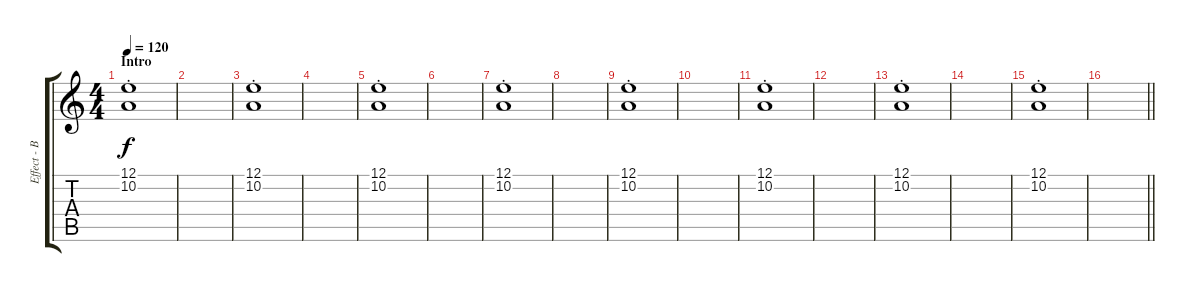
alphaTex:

\track ("Effect - Bells" "Effect - B") {instrument tubularbells}
\staff {score tabs}
\tuning (E4 B3 G3 D3 A2 E2) {hide}
\ts (4 4)
\section ("" "Intro")
\tempo 120
\clef g2
\ks c
(12.1{st} 10.2{st}).1{dy f volume 12 instrument tubularbells} |
|
(12.1{st} 10.2{st}).1 |
|
(12.1{st} 10.2{st}).1 |
|
(12.1{st} 10.2{st}).1 |
|
(12.1{st} 10.2{st}).1 |
|
(12.1{st} 10.2{st}).1 |
|
(12.1{st} 10.2{st}).1 |
|
(12.1{st} 10.2{st}).1 |
\barLineRight lightlight
